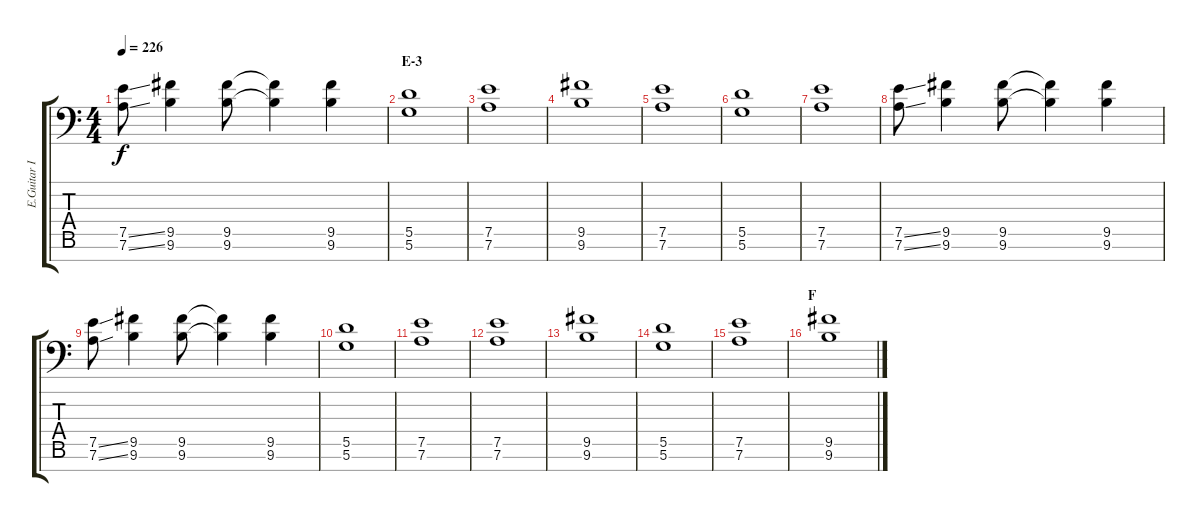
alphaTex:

\track ("E.Guitar I" "E.Guitar I") {instrument overdrivenguitar}
\staff {score tabs}
\tuning (E4 B3 G3 D3 A2 D2 A1) {hide}
\ts (4 4)
\tempo 226
\clef f4
\ks c
(7.5{ss} 7.6{ss}).8{dy f} (9.5 9.6).4 (9.5 9.6).8 (9.5{t} 9.6{t}).4 (9.5 9.6).4 |
\section ("" "E-3")
(5.5 5.6).1 |
(7.5 7.6).1 |
(9.5 9.6).1 |
(7.5 7.6).1 |
(5.5 5.6).1 |
(7.5 7.6).1 |
(7.5{ss} 7.6{ss}).8 (9.5 9.6).4 (9.5 9.6).8 (9.5{t} 9.6{t}).4 (9.5 9.6).4 |
(7.5{ss} 7.6{ss}).8 (9.5 9.6).4 (9.5 9.6).8 (9.5{t} 9.6{t}).4 (9.5 9.6).4 |
(5.5 5.6).1 |
(7.5 7.6).1 |
(7.5 7.6).1 |
(9.5 9.6).1 |
(5.5 5.6).1 |
(7.5 7.6).1 |
\section ("" "F")
(9.5 9.6).1
